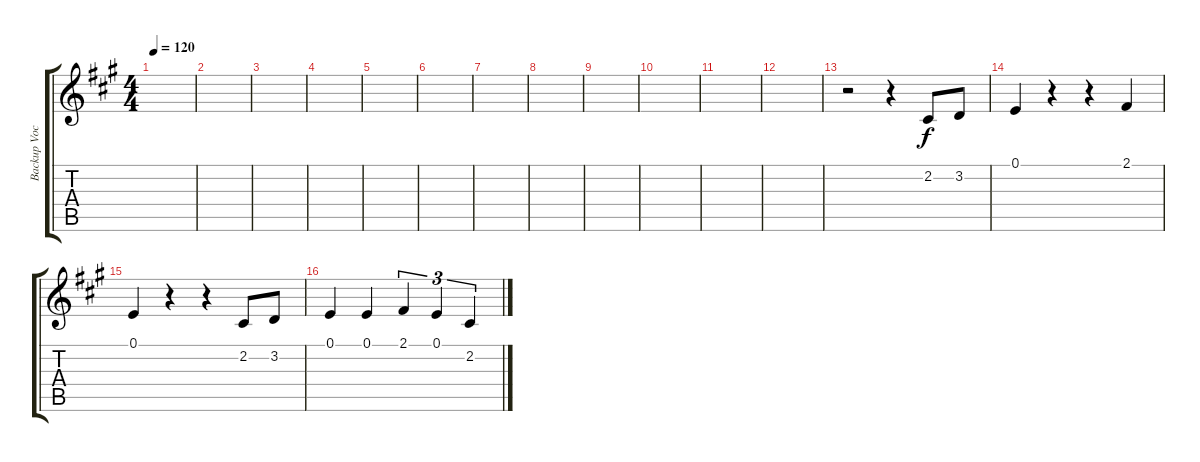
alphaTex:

\track ("Backup Vocals" "Backup Voc") {instrument altosax}
\staff {score tabs}
\tuning (E4 B3 G3 D3 A2 E2) {hide}
\ts (4 4)
\tempo 120
\clef g2
\ks a
|
|
|
|
|
|
|
|
|
|
|
|
r.2 r.4 2.2.8 3.2.8 |
0.1.4 r.4 r.4 2.1.4 |
0.1.4 r.4 r.4 2.2.8 3.2.8 |
0.1.4 0.1.4 2.1.4{tu (3 2)} 0.1.4{tu (3 2)} 2.2.4{tu (3 2)}
